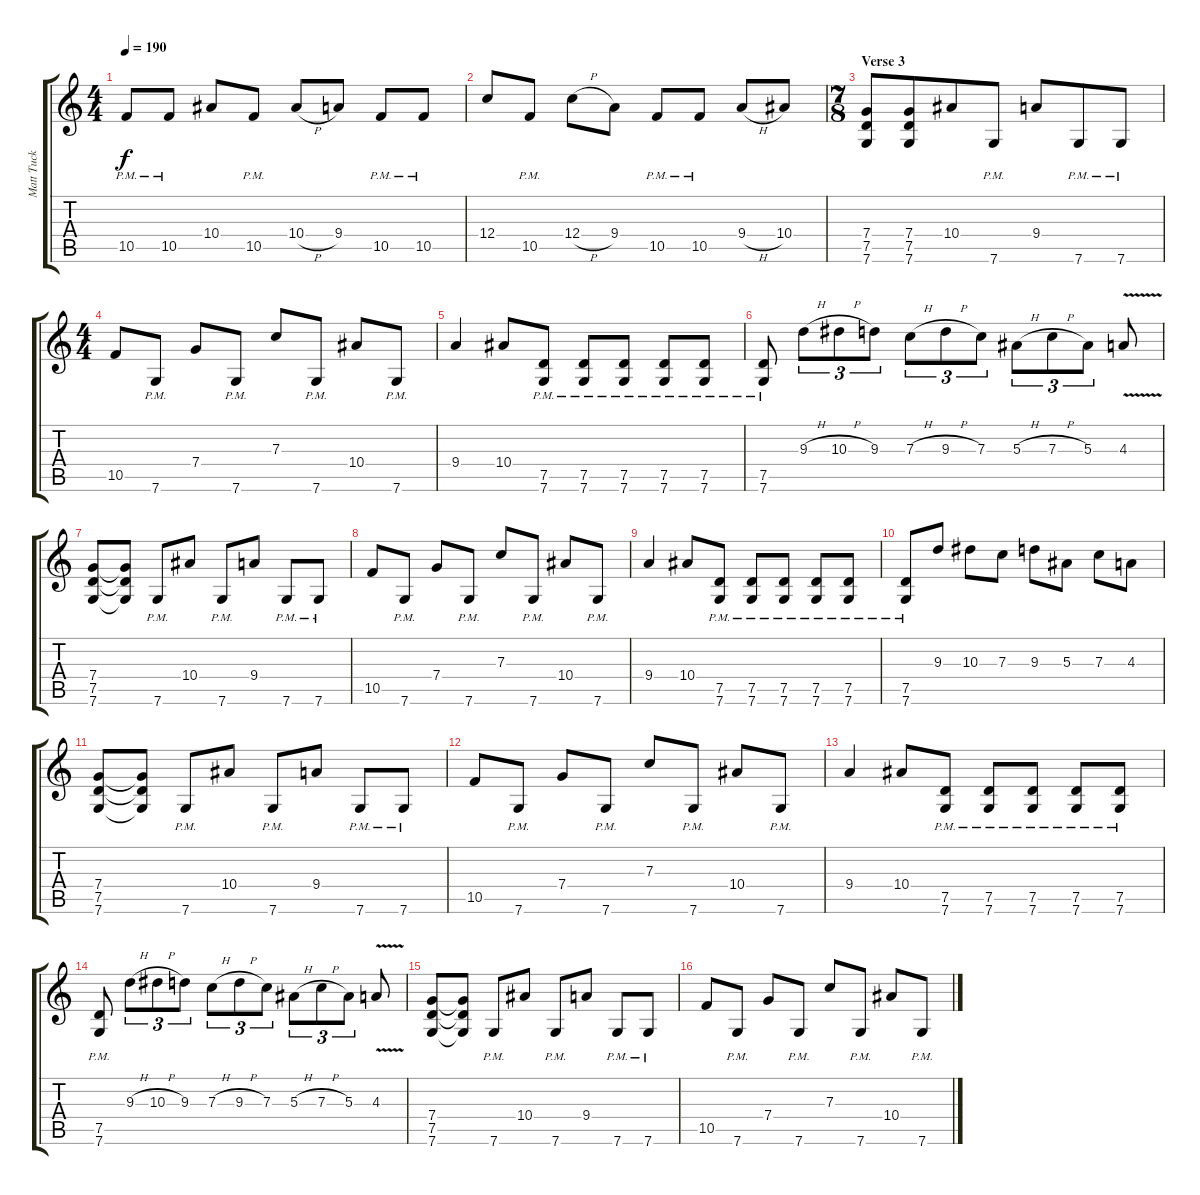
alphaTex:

\track ("Matt Tuck" "Matt Tuck") {instrument distortionguitar}
\staff {score tabs}
\tuning (D4 A3 F3 C3 G2 C2) {hide}
\ts (4 4)
\tempo 190
\clef g2
\ks c
10.5{pm}.8{dy f} 10.5{pm}.8 10.4.8 10.5{pm}.8 10.4{h}.8 9.4.8 10.5{pm}.8 10.5{pm}.8 |
12.4.8 10.5{pm}.8 12.4{h}.8 9.4.8 10.5{pm}.8 10.5{pm}.8 9.4{h}.8 10.4.8 |
\ts (7 8)
\section ("" "Verse 3")
(7.4 7.5 7.6).8 (7.4 7.5 7.6).8 10.4.8 7.6{pm}.8 9.4.8 7.6{pm}.8 7.6{pm}.8 |
\ts (4 4)
10.5.8 7.6{pm}.8 7.4.8 7.6{pm}.8 7.3.8 7.6{pm}.8 10.4.8 7.6{pm}.8 |
9.4.4 10.4.8 (7.5{pm} 7.6{pm}).8 (7.5{pm} 7.6{pm}).8 (7.5{pm} 7.6{pm}).8 (7.5{pm} 7.6{pm}).8 (7.5{pm} 7.6{pm}).8 |
(7.5{pm} 7.6{pm}).8 9.3{h}.8{tu (3 2)} 10.3{h}.8{tu (3 2)} 9.3.8{tu (3 2)} 7.3{h}.8{tu (3 2)} 9.3{h}.8{tu (3 2)} 7.3.8{tu (3 2)} 5.3{h}.8{tu (3 2)} 7.3{h}.8{tu (3 2)} 5.3.8{tu (3 2)} 4.3{v}.8 |
(7.4 7.5 7.6).8 (7.4{t} 7.5{t} 7.6{t}).8 7.6{pm}.8 10.4.8 7.6{pm}.8 9.4.8 7.6{pm}.8 7.6{pm}.8 |
10.5.8 7.6{pm}.8 7.4.8 7.6{pm}.8 7.3.8 7.6{pm}.8 10.4.8 7.6{pm}.8 |
9.4.4 10.4.8 (7.5{pm} 7.6{pm}).8 (7.5{pm} 7.6{pm}).8 (7.5{pm} 7.6{pm}).8 (7.5{pm} 7.6{pm}).8 (7.5{pm} 7.6{pm}).8 |
(7.5{pm} 7.6{pm}).8 9.3.8 10.3.8 7.3.8 9.3.8 5.3.8 7.3.8 4.3.8 |
(7.4 7.5 7.6).8 (7.4{t} 7.5{t} 7.6{t}).8 7.6{pm}.8 10.4.8 7.6{pm}.8 9.4.8 7.6{pm}.8 7.6{pm}.8 |
10.5.8 7.6{pm}.8 7.4.8 7.6{pm}.8 7.3.8 7.6{pm}.8 10.4.8 7.6{pm}.8 |
9.4.4 10.4.8 (7.5{pm} 7.6{pm}).8 (7.5{pm} 7.6{pm}).8 (7.5{pm} 7.6{pm}).8 (7.5{pm} 7.6{pm}).8 (7.5{pm} 7.6{pm}).8 |
(7.5{pm} 7.6{pm}).8 9.3{h}.8{tu (3 2)} 10.3{h}.8{tu (3 2)} 9.3.8{tu (3 2)} 7.3{h}.8{tu (3 2)} 9.3{h}.8{tu (3 2)} 7.3.8{tu (3 2)} 5.3{h}.8{tu (3 2)} 7.3{h}.8{tu (3 2)} 5.3.8{tu (3 2)} 4.3{v}.8 |
(7.4 7.5 7.6).8 (7.4{t} 7.5{t} 7.6{t}).8 7.6{pm}.8 10.4.8 7.6{pm}.8 9.4.8 7.6{pm}.8 7.6{pm}.8 |
10.5.8 7.6{pm}.8 7.4.8 7.6{pm}.8 7.3.8 7.6{pm}.8 10.4.8 7.6{pm}.8
